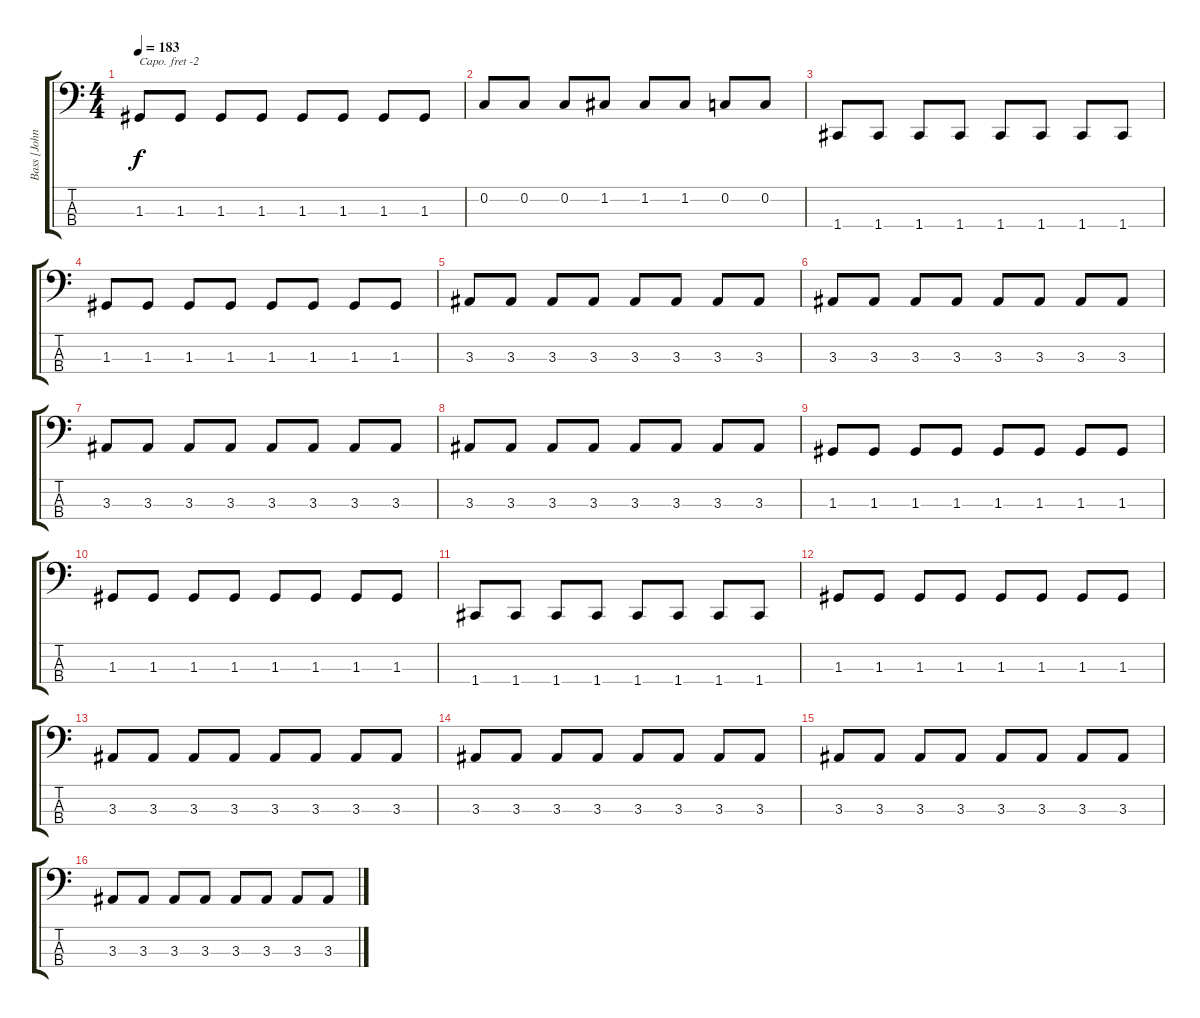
\track ("Bass [Johnny Christ]" "Bass [John") {instrument electricbassfinger}
\staff {score tabs}
\capo -2
\tuning (G2 D2 A1 D1) {hide}
\ts (4 4)
\tempo 183
\clef f4
\ks c
1.3.8{dy f} 1.3.8 1.3.8 1.3.8 1.3.8 1.3.8 1.3.8 1.3.8 |
0.2.8 0.2.8 0.2.8 1.2.8 1.2.8 1.2.8 0.2.8 0.2.8 |
1.4.8 1.4.8 1.4.8 1.4.8 1.4.8 1.4.8 1.4.8 1.4.8 |
1.3.8 1.3.8 1.3.8 1.3.8 1.3.8 1.3.8 1.3.8 1.3.8 |
3.3.8 3.3.8 3.3.8 3.3.8 3.3.8 3.3.8 3.3.8 3.3.8 |
3.3.8 3.3.8 3.3.8 3.3.8 3.3.8 3.3.8 3.3.8 3.3.8 |
3.3.8 3.3.8 3.3.8 3.3.8 3.3.8 3.3.8 3.3.8 3.3.8 |
3.3.8 3.3.8 3.3.8 3.3.8 3.3.8 3.3.8 3.3.8 3.3.8 |
1.3.8 1.3.8 1.3.8 1.3.8 1.3.8 1.3.8 1.3.8 1.3.8 |
1.3.8 1.3.8 1.3.8 1.3.8 1.3.8 1.3.8 1.3.8 1.3.8 |
1.4.8 1.4.8 1.4.8 1.4.8 1.4.8 1.4.8 1.4.8 1.4.8 |
1.3.8 1.3.8 1.3.8 1.3.8 1.3.8 1.3.8 1.3.8 1.3.8 |
3.3.8 3.3.8 3.3.8 3.3.8 3.3.8 3.3.8 3.3.8 3.3.8 |
3.3.8 3.3.8 3.3.8 3.3.8 3.3.8 3.3.8 3.3.8 3.3.8 |
3.3.8 3.3.8 3.3.8 3.3.8 3.3.8 3.3.8 3.3.8 3.3.8 |
3.3.8 3.3.8 3.3.8 3.3.8 3.3.8 3.3.8 3.3.8 3.3.8
